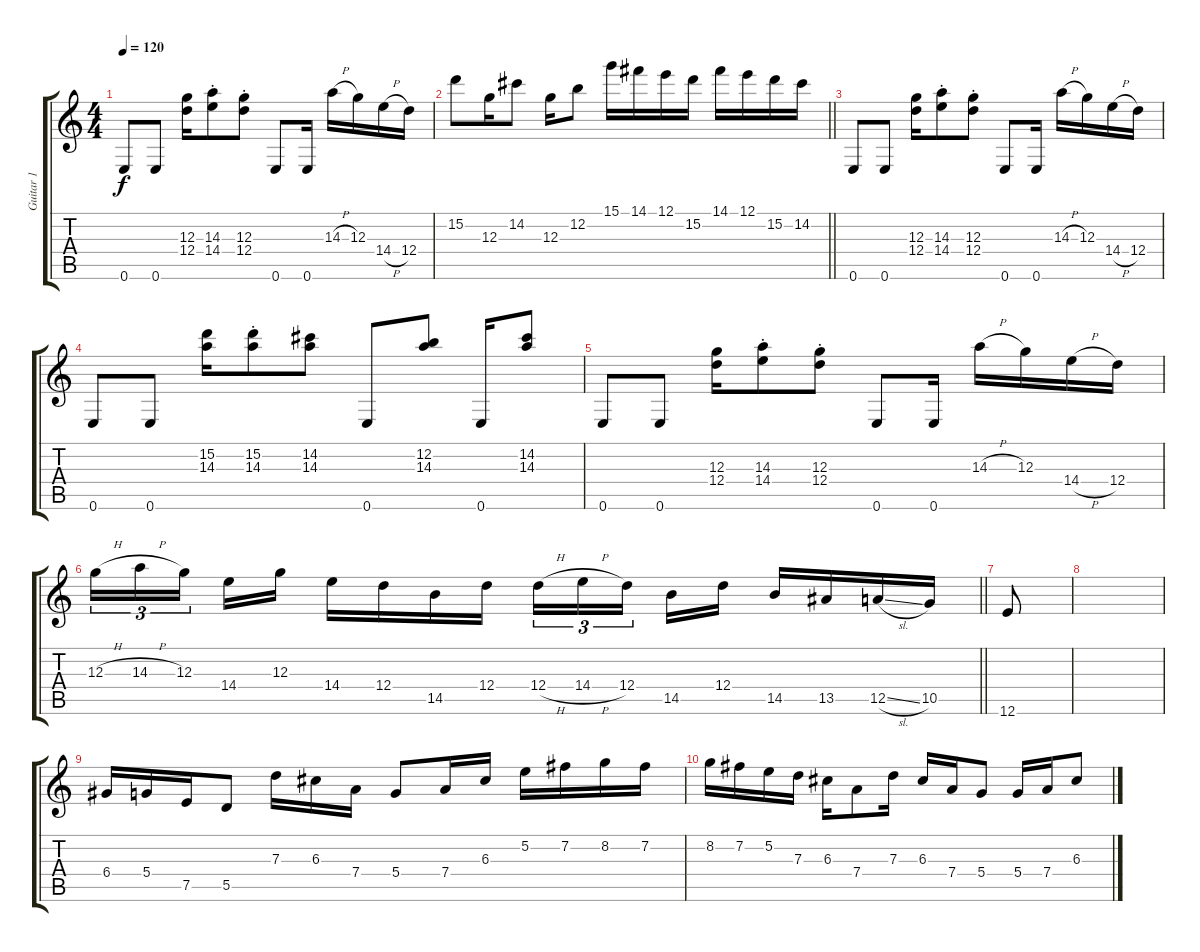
\track ("Guitar 1" "Guitar 1") {instrument distortionguitar}
\staff {score tabs}
\tuning (E4 B3 G3 D3 A2 E2) {hide}
\ts (4 4)
\tempo 120
\clef g2
\ks c
0.6.8{dy f} 0.6.8 (12.3 12.4).16 (14.3{st} 14.4{st}).8 (12.3{st} 12.4{st}).8 0.6.8 0.6.16 14.3{h}.16 12.3.16 14.4{h}.16 12.4.16 |
\barLineRight lightlight
15.2.8 12.3.16 14.2.8 12.3.16 12.2.8 15.1.16 14.1.16 12.1.16 15.2.16 14.1.16 12.1.16 15.2.16 14.2.16 |
0.6.8 0.6.8 (12.3 12.4).16 (14.3{st} 14.4{st}).8 (12.3{st} 12.4{st}).8 0.6.8 0.6.16 14.3{h}.16 12.3.16 14.4{h}.16 12.4.16 |
0.6.8 0.6.8 (15.2 14.3).16 (15.2{st} 14.3{st}).8 (14.2 14.3).8 0.6.8 (12.2 14.3).8 0.6.16 (14.2 14.3).8 |
0.6.8 0.6.8 (12.3 12.4).16 (14.3{st} 14.4{st}).8 (12.3{st} 12.4{st}).8 0.6.8 0.6.16 14.3{h}.16 12.3.16 14.4{h}.16 12.4.16 |
\barLineRight lightlight
12.3{h}.16{tu (3 2)} 14.3{h}.16{tu (3 2)} 12.3.16{tu (3 2) beam splitsecondary} 14.4.16 12.3.16 14.4.16 12.4.16 14.5.16 12.4.16 12.4{h}.16{tu (3 2)} 14.4{h}.16{tu (3 2)} 12.4.16{tu (3 2) beam splitsecondary} 14.5.16 12.4.16 14.5.16 13.5.16 12.5{sl}.16 10.5.16 |
12.6.8 |
|
6.4.16 5.4.16 7.5.16 5.5.8 7.3.16 6.3.16 7.4.16 5.4.8 7.4.16 6.3.16 5.2.16 7.2.16 8.2.16 7.2.16 |
8.2.16 7.2.16 5.2.16 7.3.16 6.3.16 7.4.8 7.3.16 6.3.16 7.4.16 5.4.8 5.4.16 7.4.16 6.3.8
